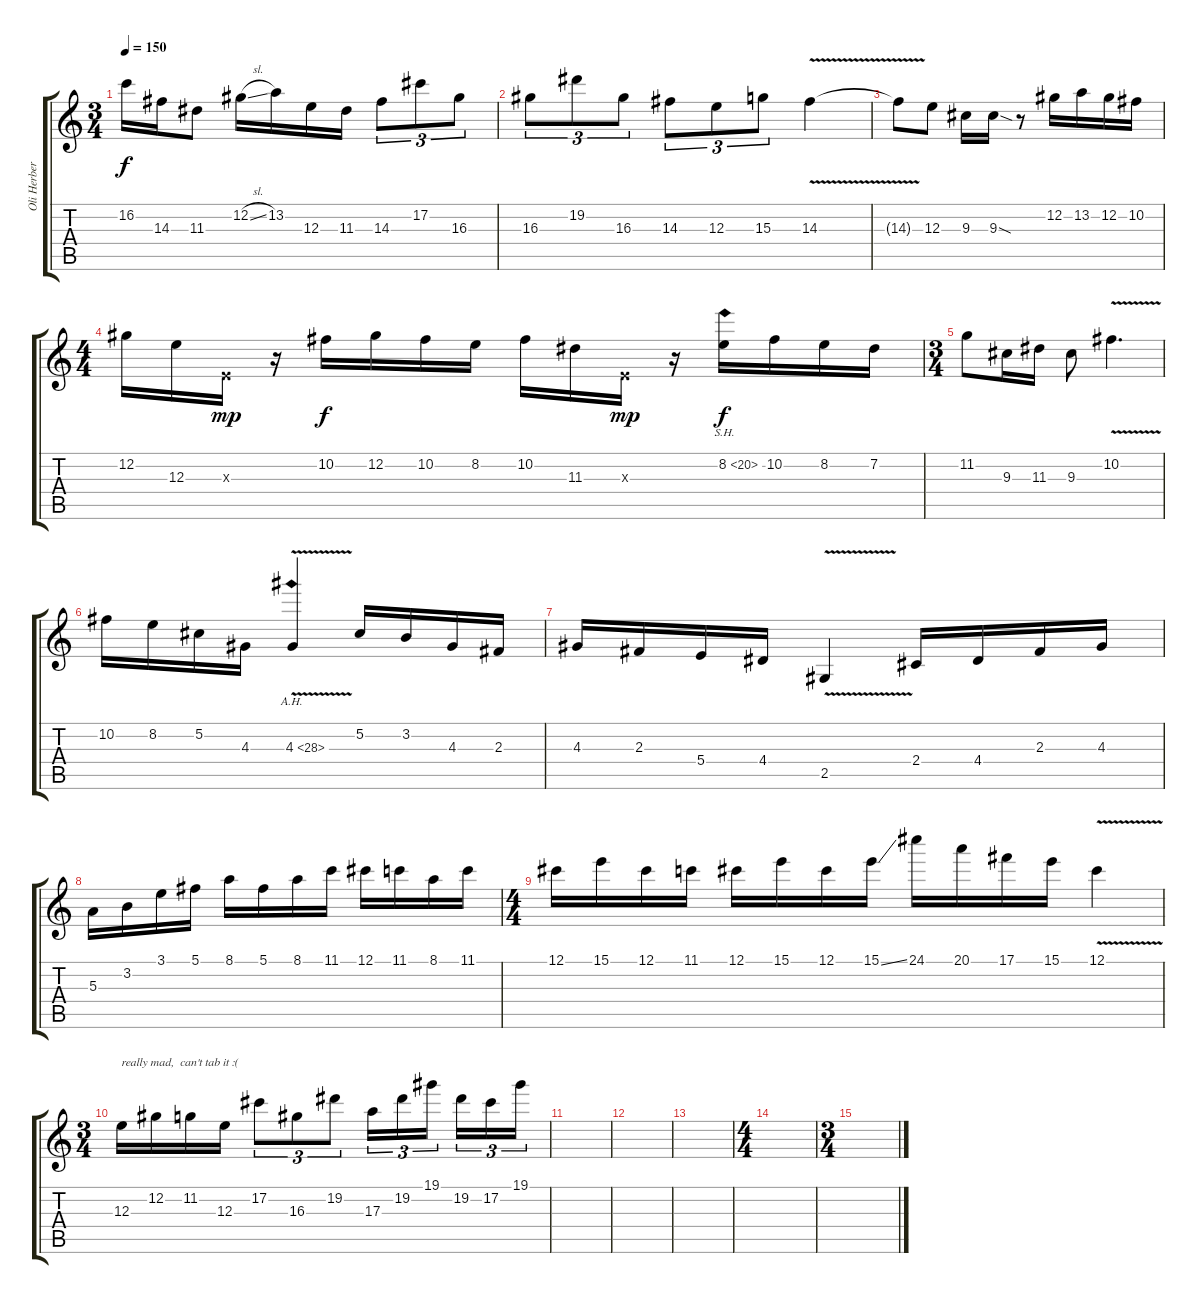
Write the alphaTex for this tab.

\track ("Oli Herbert" "Oli Herber") {instrument overdrivenguitar}
\staff {score tabs}
\tuning (Db4 Ab3 E3 B2 Gb2 Db2) {hide}
\ts (3 4)
\tempo 150
\clef g2
\ks c
16.2.16{dy f} 14.3.16 11.3.8 12.2{sl}.16 13.2.16 12.3.16 11.3.16 14.3.8{tu (3 2)} 17.2.8{tu (3 2)} 16.3.8{tu (3 2)} |
16.3.8{tu (3 2)} 19.2.8{tu (3 2)} 16.3.8{tu (3 2)} 14.3.8{tu (3 2)} 12.3.8{tu (3 2)} 15.3.8{tu (3 2)} 14.3{v}.4 |
14.3{t}.8 12.3.8 9.3.16 9.3{sod}.16 r.8 12.2.16 13.2.16 12.2.16 10.2.16 |
\ts (4 4)
12.2.16 12.3.16 0.3{x}.16{dy mp} r.16 10.2.16{dy f} 12.2.16 10.2.16 8.2.16 10.2.16 11.3.16 0.3{x}.16{dy mp} r.16 8.2{sh 12}.16{dy f} 10.2.16 8.2.16 7.2.16 |
\ts (3 4)
11.2.8 9.3.16 11.3.16 9.3.8 10.2{v}.4{d} |
10.2.16 8.2.16 5.2.16 4.3.16 4.3{ah 24 v}.4 5.2.16 3.2.16 4.3.16 2.3.16 |
4.3.16 2.3.16 5.4.16 4.4.16 2.5{v}.4 2.4.16 4.4.16 2.3.16 4.3.16 |
5.3.16 3.2.16 3.1.16 5.1.16 8.1.16 5.1.16 8.1.16 11.1.16 12.1.16 11.1.16 8.1.16 11.1.16 |
\ts (4 4)
12.1.16 15.1.16 12.1.16 11.1.16 12.1.16 15.1.16 12.1.16 15.1{ss}.16 24.1.16 20.1.16 17.1.16 15.1.16 12.1{v}.4 |
\ts (3 4)
12.3.16{txt "really mad,  can't tab it :("} 12.2.16 11.2.16 12.3.16 17.2.8{tu (3 2)} 16.3.8{tu (3 2)} 19.2.8{tu (3 2)} 17.3.16{tu (3 2)} 19.2.16{tu (3 2)} 19.1.16{tu (3 2) beam splitsecondary} 19.2.16{tu (3 2)} 17.2.16{tu (3 2)} 19.1.16{tu (3 2)} |
|
|
|
\ts (4 4)
|
\ts (3 4)
